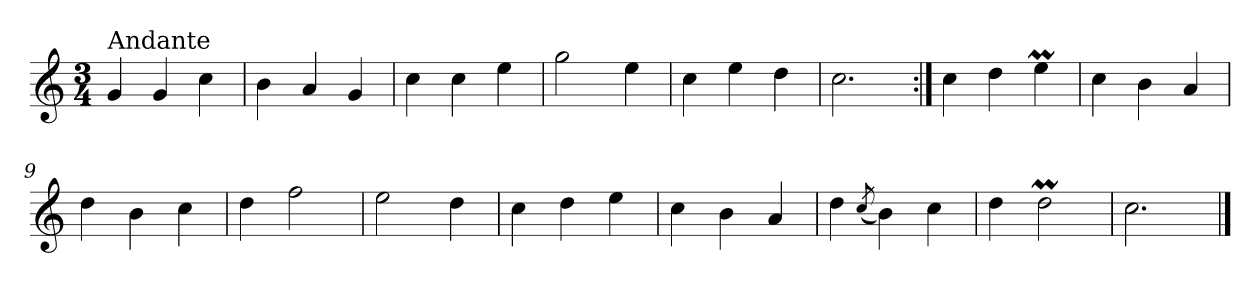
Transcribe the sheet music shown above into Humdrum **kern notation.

**kern
*part1
*staff1
*clefG2
*k[]
*a:
*M3/4
=1
!LO:TX:a:t=Andante
4g/
4g/
4cc\
=2
4b\
4a/
4g/
=3
4cc\
4cc\
4ee\
=4
2gg\
4ee\
=5
4cc\
4ee\
4dd\
=6
2.cc\
=7:|!
4cc\
4dd\
4eem\
!!LO:LB:g=z
=8
4cc\
4b\
4a/
=9
4dd\
4b\
4cc\
=10
4dd\
2ff\
=11
2ee\
4dd\
=12
4cc\
4dd\
4ee\
=13
4cc\
4b\
4a/
=14
4dd\
(<8qcc/
4b\)
4cc\
=15
4dd\
2ddM\
!!LO:LB:g=z
=16
2.cc\
==
*-
